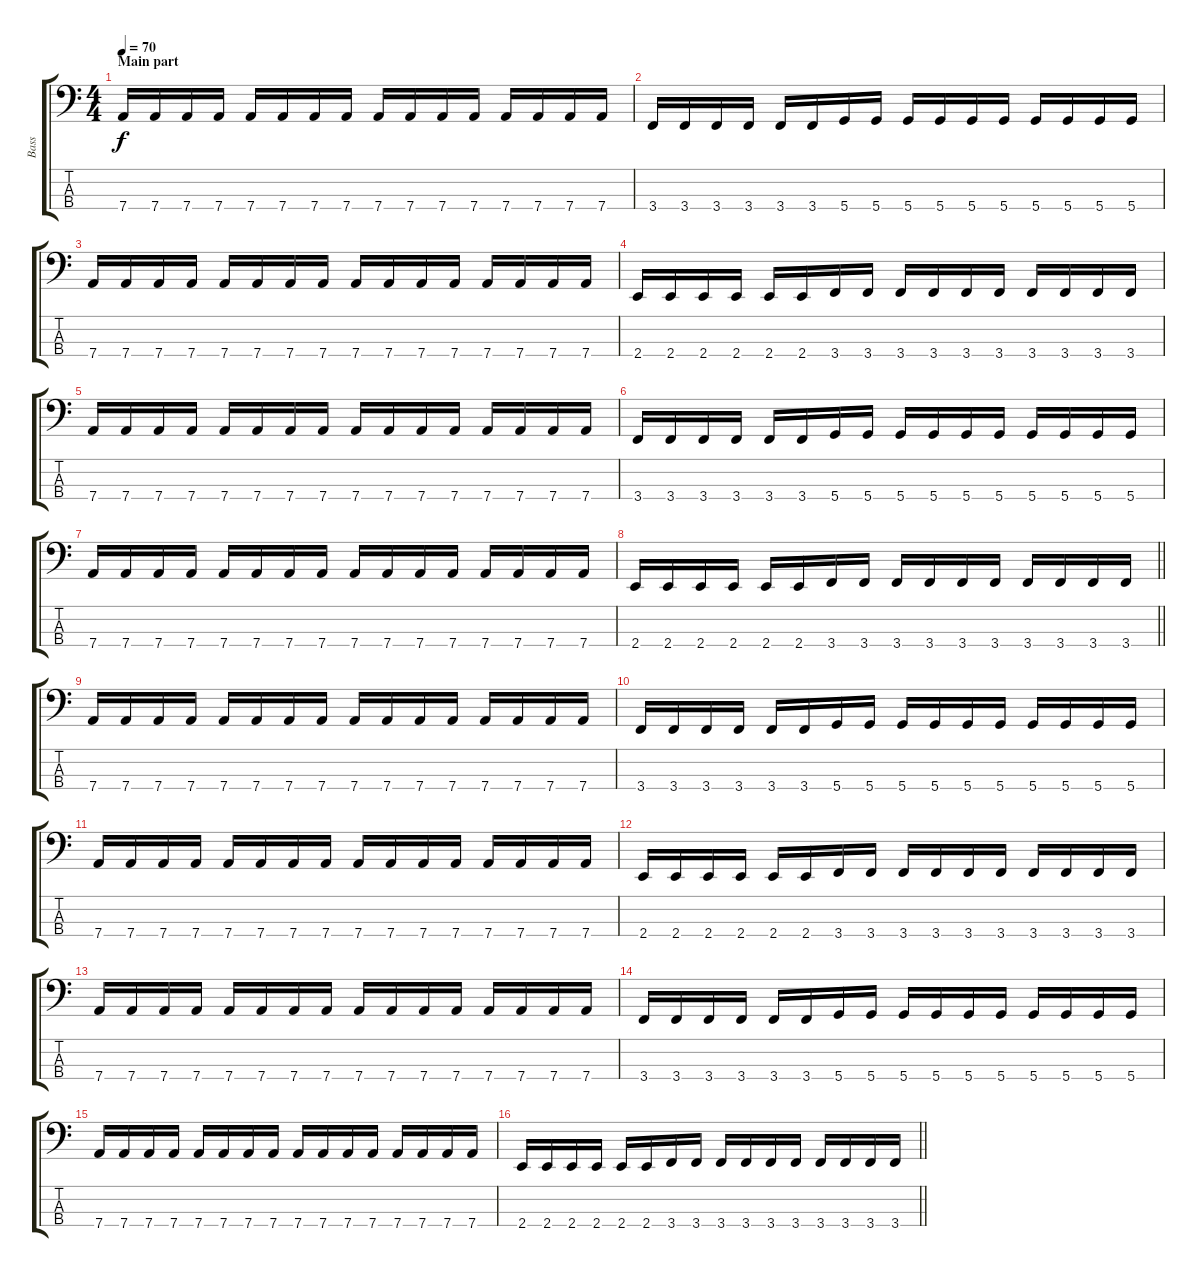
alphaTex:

\track ("Bass" "Bass") {instrument electricbassfinger}
\staff {score tabs}
\tuning (G2 D2 A1 D1) {hide}
\ts (4 4)
\section ("" "Main part")
\tempo 70
\clef f4
\ks c
7.4.16{dy f} 7.4.16 7.4.16 7.4.16 7.4.16 7.4.16 7.4.16 7.4.16 7.4.16 7.4.16 7.4.16 7.4.16 7.4.16 7.4.16 7.4.16 7.4.16 |
3.4.16 3.4.16 3.4.16 3.4.16 3.4.16 3.4.16 5.4.16 5.4.16 5.4.16 5.4.16 5.4.16 5.4.16 5.4.16 5.4.16 5.4.16 5.4.16 |
7.4.16 7.4.16 7.4.16 7.4.16 7.4.16 7.4.16 7.4.16 7.4.16 7.4.16 7.4.16 7.4.16 7.4.16 7.4.16 7.4.16 7.4.16 7.4.16 |
2.4.16 2.4.16 2.4.16 2.4.16 2.4.16 2.4.16 3.4.16 3.4.16 3.4.16 3.4.16 3.4.16 3.4.16 3.4.16 3.4.16 3.4.16 3.4.16 |
7.4.16 7.4.16 7.4.16 7.4.16 7.4.16 7.4.16 7.4.16 7.4.16 7.4.16 7.4.16 7.4.16 7.4.16 7.4.16 7.4.16 7.4.16 7.4.16 |
3.4.16 3.4.16 3.4.16 3.4.16 3.4.16 3.4.16 5.4.16 5.4.16 5.4.16 5.4.16 5.4.16 5.4.16 5.4.16 5.4.16 5.4.16 5.4.16 |
7.4.16 7.4.16 7.4.16 7.4.16 7.4.16 7.4.16 7.4.16 7.4.16 7.4.16 7.4.16 7.4.16 7.4.16 7.4.16 7.4.16 7.4.16 7.4.16 |
\barLineRight lightlight
2.4.16 2.4.16 2.4.16 2.4.16 2.4.16 2.4.16 3.4.16 3.4.16 3.4.16 3.4.16 3.4.16 3.4.16 3.4.16 3.4.16 3.4.16 3.4.16 |
7.4.16 7.4.16 7.4.16 7.4.16 7.4.16 7.4.16 7.4.16 7.4.16 7.4.16 7.4.16 7.4.16 7.4.16 7.4.16 7.4.16 7.4.16 7.4.16 |
3.4.16 3.4.16 3.4.16 3.4.16 3.4.16 3.4.16 5.4.16 5.4.16 5.4.16 5.4.16 5.4.16 5.4.16 5.4.16 5.4.16 5.4.16 5.4.16 |
7.4.16 7.4.16 7.4.16 7.4.16 7.4.16 7.4.16 7.4.16 7.4.16 7.4.16 7.4.16 7.4.16 7.4.16 7.4.16 7.4.16 7.4.16 7.4.16 |
2.4.16 2.4.16 2.4.16 2.4.16 2.4.16 2.4.16 3.4.16 3.4.16 3.4.16 3.4.16 3.4.16 3.4.16 3.4.16 3.4.16 3.4.16 3.4.16 |
7.4.16 7.4.16 7.4.16 7.4.16 7.4.16 7.4.16 7.4.16 7.4.16 7.4.16 7.4.16 7.4.16 7.4.16 7.4.16 7.4.16 7.4.16 7.4.16 |
3.4.16 3.4.16 3.4.16 3.4.16 3.4.16 3.4.16 5.4.16 5.4.16 5.4.16 5.4.16 5.4.16 5.4.16 5.4.16 5.4.16 5.4.16 5.4.16 |
7.4.16 7.4.16 7.4.16 7.4.16 7.4.16 7.4.16 7.4.16 7.4.16 7.4.16 7.4.16 7.4.16 7.4.16 7.4.16 7.4.16 7.4.16 7.4.16 |
\barLineRight lightlight
2.4.16 2.4.16 2.4.16 2.4.16 2.4.16 2.4.16 3.4.16 3.4.16 3.4.16 3.4.16 3.4.16 3.4.16 3.4.16 3.4.16 3.4.16 3.4.16
